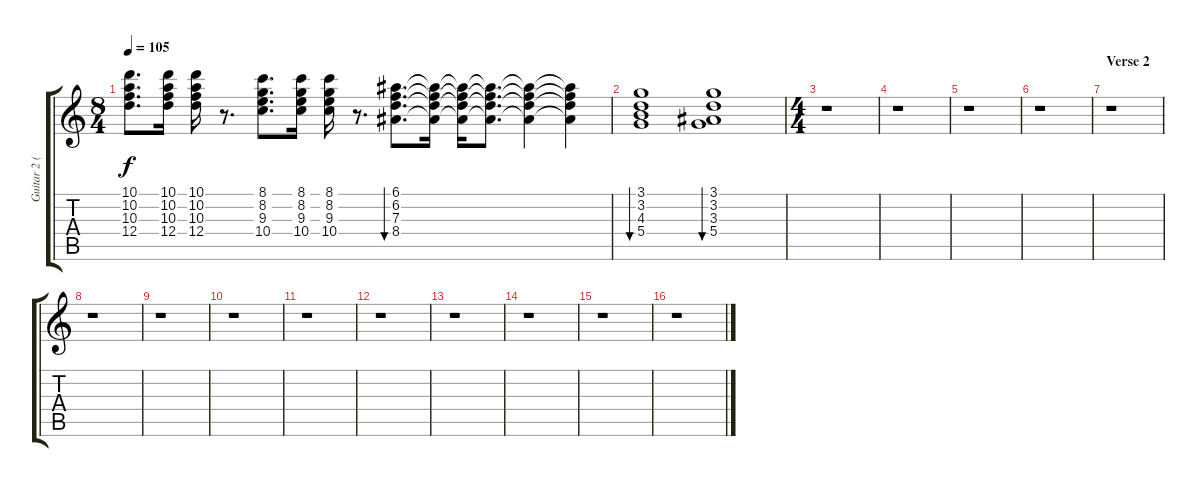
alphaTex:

\track ("Guitar 2 (Ritchie Blackmore)" "Guitar 2 (") {instrument electricguitarclean}
\staff {score tabs}
\tuning (E4 B3 G3 D3 A2 D2) {hide}
\ts (8 4)
\tempo 105
\clef g2
\ks c
(10.1 10.2 10.3 12.4).8{d dy f} (10.1 10.2 10.3 12.4).16 (10.1 10.2 10.3 12.4).16 r.8{d} (8.1 8.2 9.3 10.4).8{d} (8.1 8.2 9.3 10.4).16 (8.1 8.2 9.3 10.4).16 r.8{d} (6.1 6.2 7.3 8.4).8{d bu 120} (6.1{t} 6.2{t} 7.3{t} 8.4{t}).16 (6.1{t} 6.2{t} 7.3{t} 8.4{t}).16 (6.1{t} 6.2{t} 7.3{t} 8.4{t}).8{d} (6.1{t} 6.2{t} 7.3{t} 8.4{t}).4 (6.1{t} 6.2{t} 7.3{t} 8.4{t}).4 |
(3.1 3.2 4.3 5.4).1{bu 60} (3.1 3.2 3.3 5.4).1{bu 60} |
\ts (4 4)
r.1 |
r.1 |
r.1 |
r.1 |
\section ("" "Verse 2")
r.1 |
r.1 |
r.1 |
r.1 |
r.1 |
r.1 |
r.1 |
r.1 |
r.1 |
r.1
